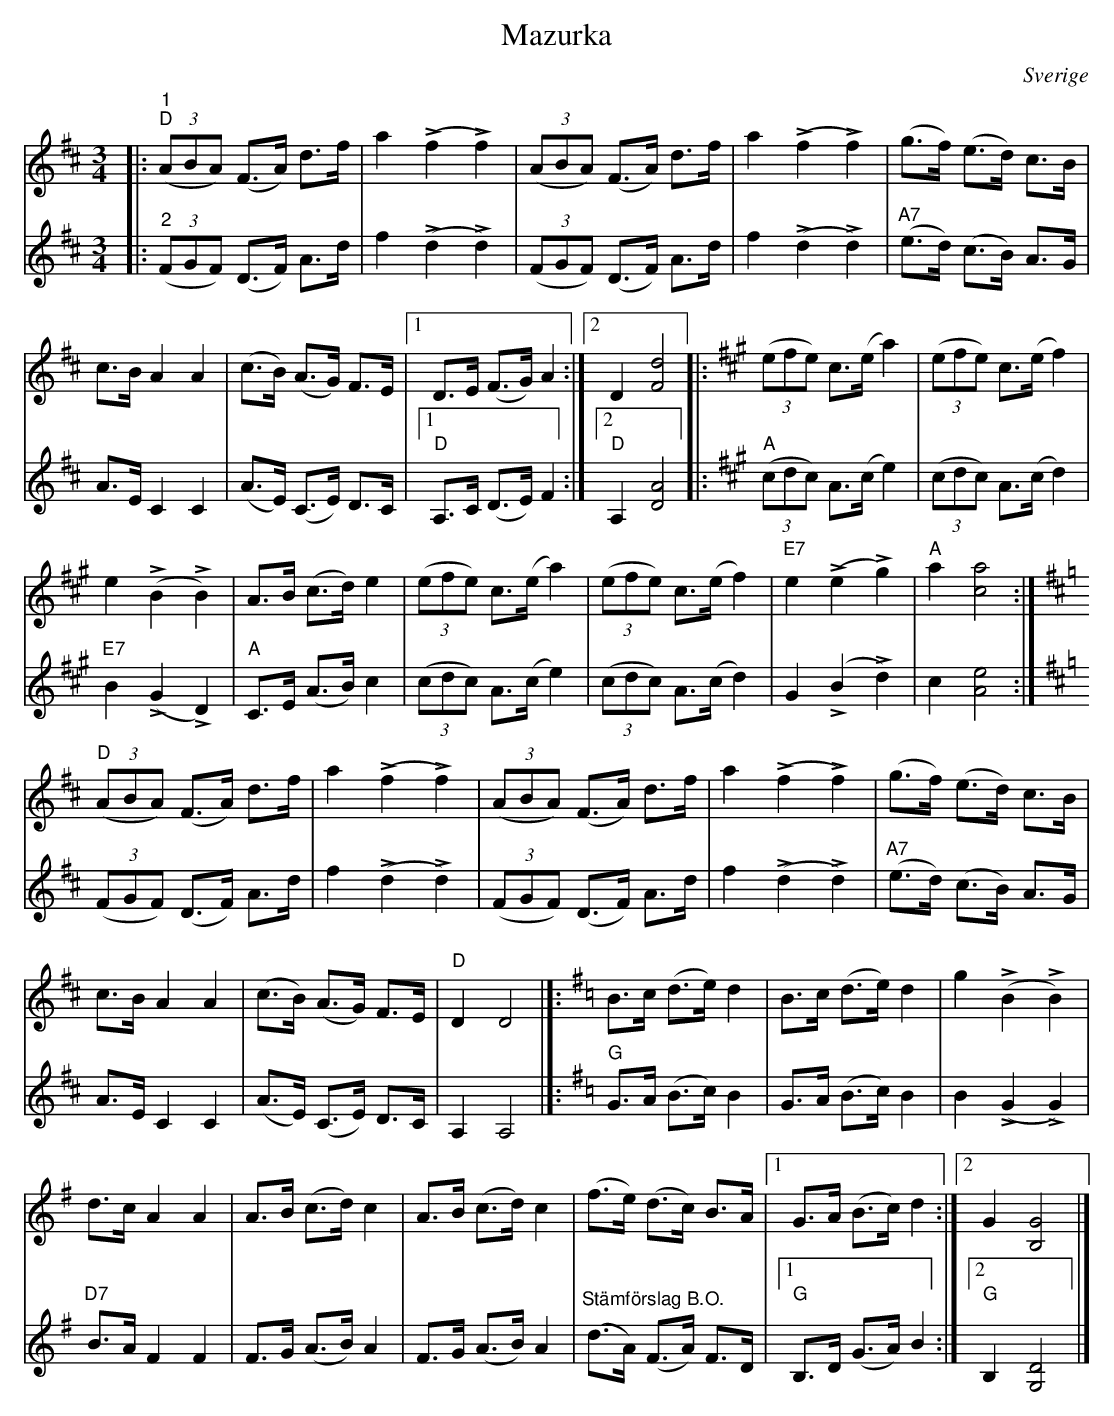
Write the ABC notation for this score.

X:1
T:Mazurka
O:Sverige
L:1/8
M:3/4
K:D
V:1
|:"^1""D" (3(ABA) (F>A) d>f | a2 (!>!f2 !>!f2) | (3(ABA) (F>A) d>f | a2 (!>!f2 !>!f2) | (g>f) (e>d) c>B |
c>B A2 A2 | (c>B) (A>G) F>E |1 D>E (F>G) A2 :|2 D2 [Fd]4 |: [K:A] (3(efe) c>(e a2) | (3(efe) c>(e f2) |
e2 (!>!B2 !>!B2) | A>B (c>d) e2 | (3(efe) c>(e a2) | (3(efe) c>(e f2) |"E7" e2 (!>!e2 !>!g2) |"A" a2 [ca]4 :|
[K:D]"D" (3(ABA) (F>A) d>f | a2 (!>!f2 !>!f2) | (3(ABA) (F>A) d>f | a2 (!>!f2 !>!f2) | (g>f) (e>d) c>B |
c>B A2 A2 | (c>B) (A>G) F>E |"D" D2 D4 |]:[K:G] B>c (d>e) d2 | B>c (d>e) d2 | g2 (!>!B2 !>!B2) |
d>c A2 A2 | A>B (c>d) c2 | A>B (c>d) c2 | (f>e) (d>c) B>A |1 G>A (B>c) d2 :|2 G2 [B,G]4 |]
V:2
|:"^2" (3(FGF) (D>F) A>d | f2 (!>!d2 !>!d2) | (3(FGF) (D>F) A>d | f2 (!>!d2 !>!d2) |
"A7" (e>d) (c>B) A>G | A>E C2 C2 | (A>E) (C>E) D>C |1"D" A,>C (D>E) F2 :|2"D" A,2 [DA]4 |:
[K:A]"A" (3(cdc) A>(c e2) | (3(cdc) A>(c d2) |"E7" B2 (!>!G2 !>!D2) |"A" C>E (A>B) c2 |
(3(cdc) A>(c e2) | (3(cdc) A>(c d2) | G2 (!>!B2 !>!d2) | c2 [Ae]4 :|[K:D] (3(FGF) (D>F) A>d |
f2 (!>!d2 !>!d2) | (3(FGF) (D>F) A>d | f2 (!>!d2 !>!d2) |"A7" (e>d) (c>B) A>G | A>E C2 C2 |
(A>E) (C>E) D>C | A,2 A,4 |]:[K:G]"G" G>A (B>c) B2 | G>A (B>c) B2 | B2 (!>!G2 !>!G2) |
"D7" B>A F2 F2 | F>G (A>B) A2 | F>G (A>B) A2 | "^Stämförslag B.O." (d>A) (F>A) F>D |1 "G" B,>D (G>A) B2 :|2"G" B,2 [G,D]4 |]
